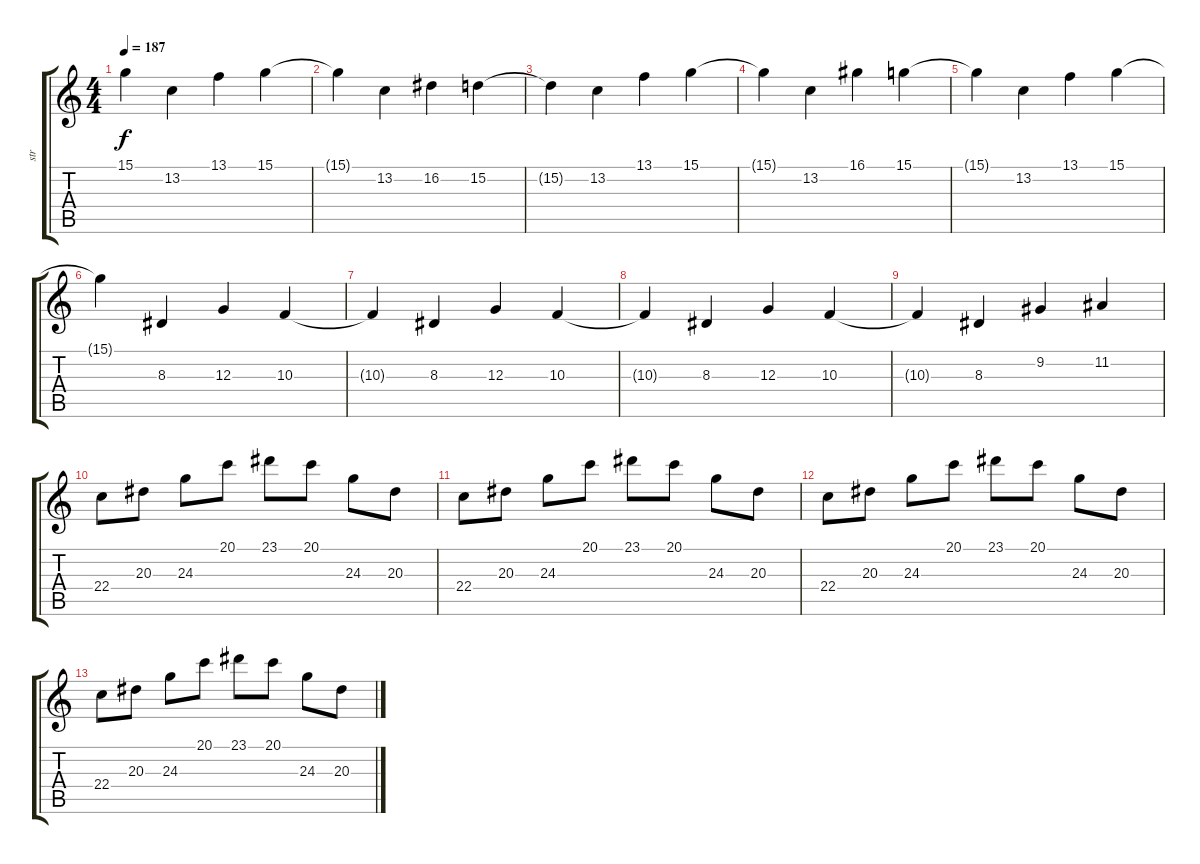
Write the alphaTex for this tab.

\track ("str" "str") {instrument stringensemble1}
\staff {score tabs}
\tuning (E4 B3 G3 D3 A2 E2) {hide}
\ts (4 4)
\tempo 187
\clef g2
\ks c
15.1{t}.4{dy f} 13.2.4 13.1.4 15.1.4 |
15.1{t}.4 13.2.4 16.2.4 15.2.4 |
15.2{t}.4 13.2.4 13.1.4 15.1.4 |
15.1{t}.4 13.2.4 16.1.4 15.1.4 |
15.1{t}.4 13.2.4 13.1.4 15.1.4 |
15.1{t}.4 8.3.4 12.3.4 10.3.4 |
10.3{t}.4 8.3.4 12.3.4 10.3.4 |
10.3{t}.4 8.3.4 12.3.4 10.3.4 |
10.3{t}.4 8.3.4 9.2.4 11.2.4 |
22.4.8 20.3.8 24.3.8 20.1.8 23.1.8 20.1.8 24.3.8 20.3.8 |
22.4.8 20.3.8 24.3.8 20.1.8 23.1.8 20.1.8 24.3.8 20.3.8 |
22.4.8 20.3.8 24.3.8 20.1.8 23.1.8 20.1.8 24.3.8 20.3.8 |
22.4.8 20.3.8 24.3.8 20.1.8 23.1.8 20.1.8 24.3.8 20.3.8
